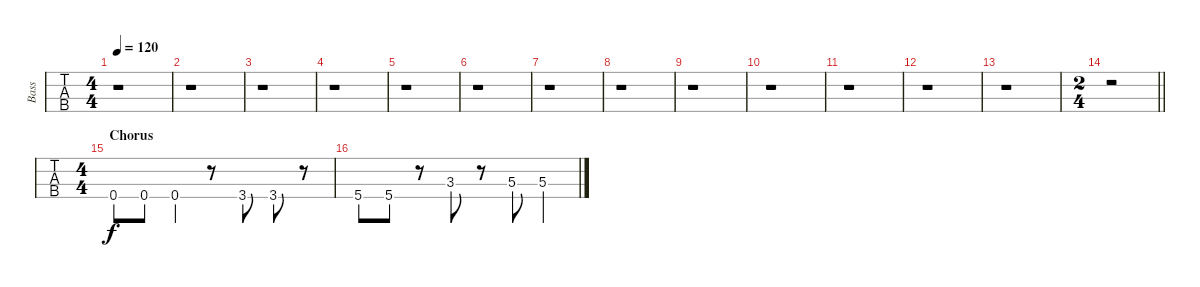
\track ("Bass" "Bass") {instrument electricbassfinger}
\staff {tabs}
\tuning (G2 D2 A1 E1) {hide}
\ts (4 4)
\tempo 120
\clef f4
\ks c
r.1{dy f} |
r.1 |
r.1 |
r.1 |
r.1 |
r.1 |
r.1 |
r.1 |
r.1 |
r.1 |
r.1 |
r.1 |
r.1 |
\ts (2 4)
\barLineRight lightlight
r.2 |
\ts (4 4)
\section ("" "Chorus")
0.4.8 0.4.8 0.4.4 r.8 3.4.8 3.4.8 r.8 |
5.4.8 5.4.8 r.8 3.3.8 r.8 5.3.8 5.3.4
